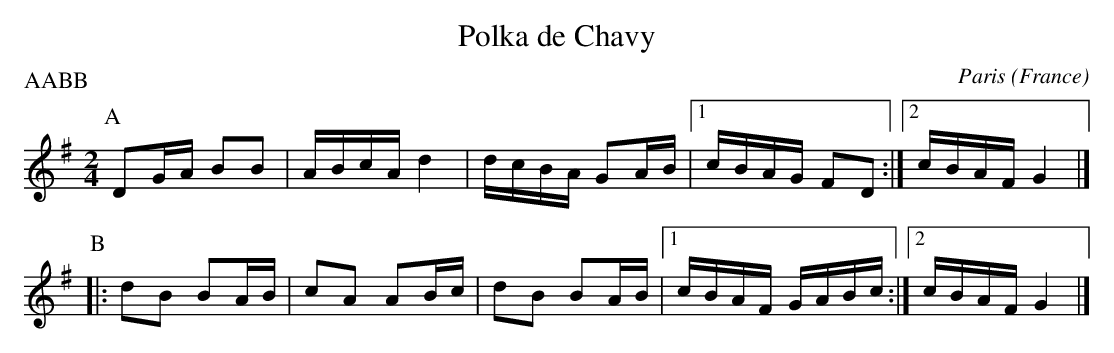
X:1
T:Polka de Chavy
C:Paris
O:France
M:2/4
L:1/8
P:AABB
K:G major
P:A
DG/A/ BB | A/B/c/A/ d2 | d/c/B/A/ GA/B/ | [1 c/B/A/G/ FD :| [2 c/B/A/F/ G2 |]
P:B
|:dB BA/B/ | cA AB/c/ | dB BA/B/ | [1 c/B/A/F/ G/A/B/c/ :| [2 c/B/A/F/ G2 |]
